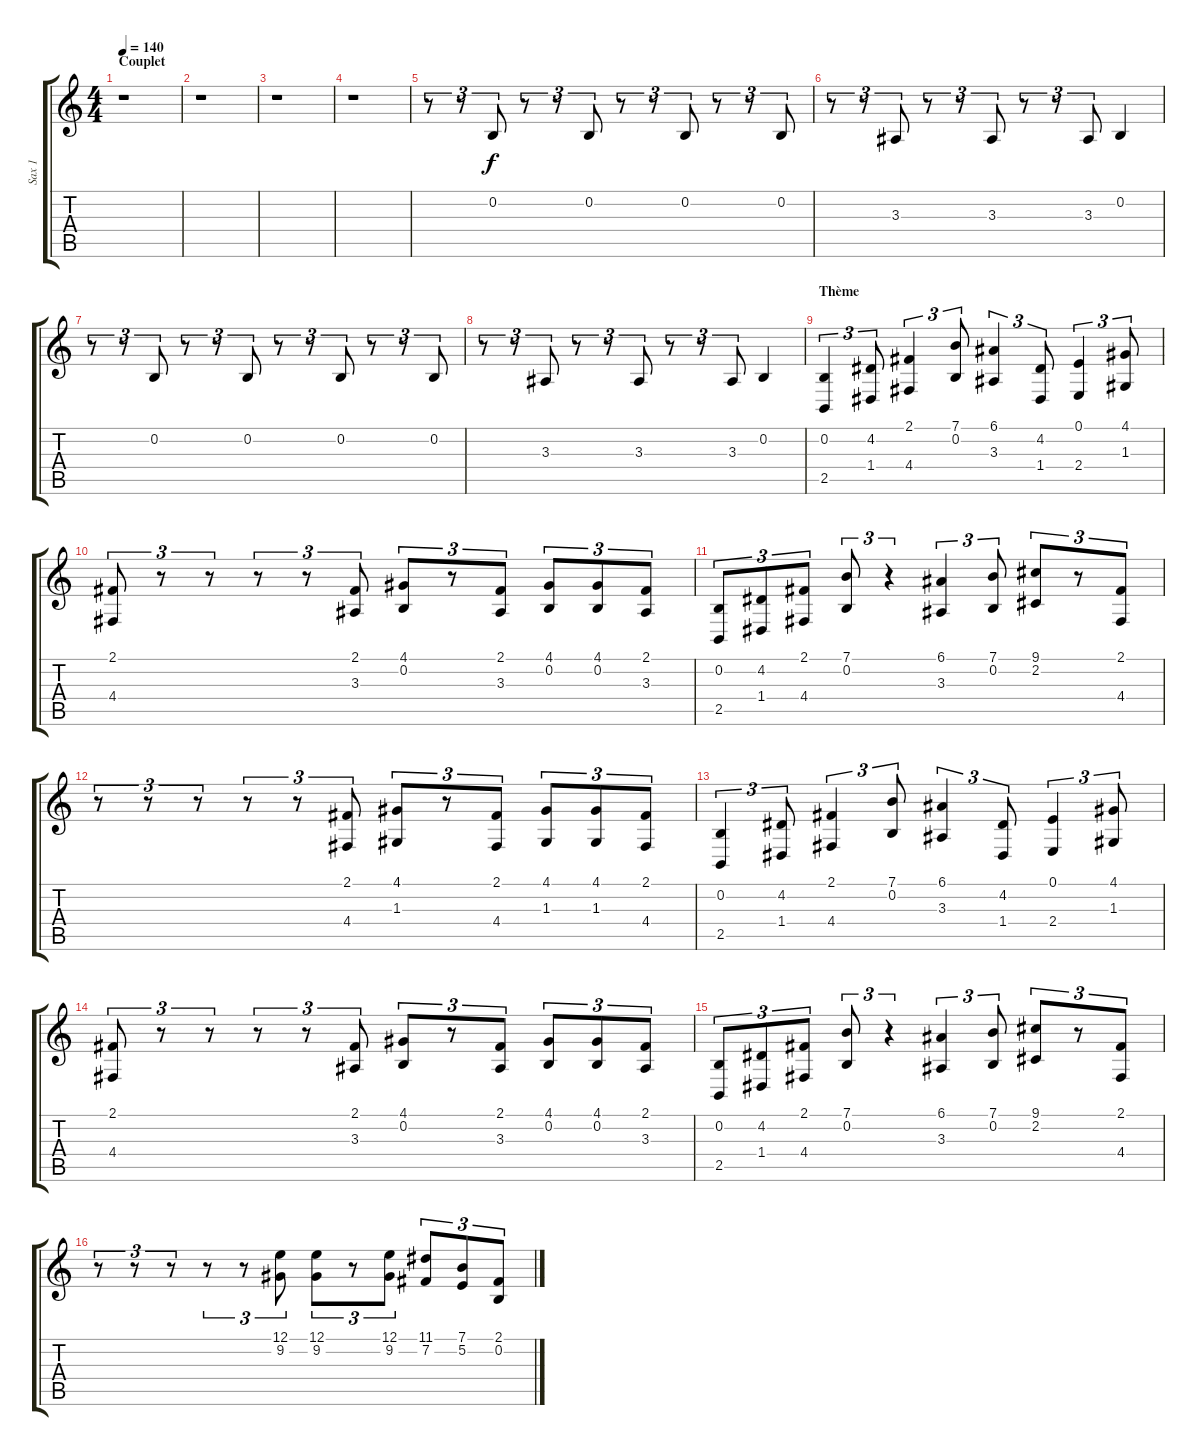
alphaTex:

\track ("Sax 1" "Sax 1") {instrument altosax}
\staff {score tabs}
\tuning (E4 B3 G3 D3 A2 E2) {hide}
\ts (4 4)
\section ("" "Couplet")
\tempo 140
\clef g2
\ks c
r.1{dy f} |
r.1 |
r.1 |
r.1 |
r.8{tu (3 2)} r.8{tu (3 2)} 0.2.8{tu (3 2)} r.8{tu (3 2)} r.8{tu (3 2)} 0.2.8{tu (3 2)} r.8{tu (3 2)} r.8{tu (3 2)} 0.2.8{tu (3 2)} r.8{tu (3 2)} r.8{tu (3 2)} 0.2.8{tu (3 2)} |
r.8{tu (3 2)} r.8{tu (3 2)} 3.3.8{tu (3 2)} r.8{tu (3 2)} r.8{tu (3 2)} 3.3.8{tu (3 2)} r.8{tu (3 2)} r.8{tu (3 2)} 3.3.8{tu (3 2)} 0.2.4 |
r.8{tu (3 2)} r.8{tu (3 2)} 0.2.8{tu (3 2)} r.8{tu (3 2)} r.8{tu (3 2)} 0.2.8{tu (3 2)} r.8{tu (3 2)} r.8{tu (3 2)} 0.2.8{tu (3 2)} r.8{tu (3 2)} r.8{tu (3 2)} 0.2.8{tu (3 2)} |
r.8{tu (3 2)} r.8{tu (3 2)} 3.3.8{tu (3 2)} r.8{tu (3 2)} r.8{tu (3 2)} 3.3.8{tu (3 2)} r.8{tu (3 2)} r.8{tu (3 2)} 3.3.8{tu (3 2)} 0.2.4 |
\section ("" "Thème")
(0.2 2.5).4{tu (3 2)} (4.2 1.4).8{tu (3 2)} (2.1 4.4).4{tu (3 2)} (7.1 0.2).8{tu (3 2)} (6.1 3.3).4{tu (3 2)} (4.2 1.4).8{tu (3 2)} (0.1 2.4).4{tu (3 2)} (4.1 1.3).8{tu (3 2)} |
(2.1 4.4).8{tu (3 2)} r.8{tu (3 2)} r.8{tu (3 2)} r.8{tu (3 2)} r.8{tu (3 2)} (2.1 3.3).8{tu (3 2)} (4.1 0.2).8{tu (3 2)} r.8{tu (3 2)} (2.1 3.3).8{tu (3 2)} (4.1 0.2).8{tu (3 2)} (4.1 0.2).8{tu (3 2)} (2.1 3.3).8{tu (3 2)} |
(0.2 2.5).8{tu (3 2)} (4.2 1.4).8{tu (3 2)} (2.1 4.4).8{tu (3 2)} (7.1 0.2).8{tu (3 2)} r.4{tu (3 2)} (6.1 3.3).4{tu (3 2)} (7.1 0.2).8{tu (3 2)} (9.1 2.2).8{tu (3 2)} r.8{tu (3 2)} (2.1 4.4).8{tu (3 2)} |
r.8{tu (3 2)} r.8{tu (3 2)} r.8{tu (3 2)} r.8{tu (3 2)} r.8{tu (3 2)} (2.1 4.4).8{tu (3 2)} (4.1 1.3).8{tu (3 2)} r.8{tu (3 2)} (2.1 4.4).8{tu (3 2)} (4.1 1.3).8{tu (3 2)} (4.1 1.3).8{tu (3 2)} (2.1 4.4).8{tu (3 2)} |
(0.2 2.5).4{tu (3 2)} (4.2 1.4).8{tu (3 2)} (2.1 4.4).4{tu (3 2)} (7.1 0.2).8{tu (3 2)} (6.1 3.3).4{tu (3 2)} (4.2 1.4).8{tu (3 2)} (0.1 2.4).4{tu (3 2)} (4.1 1.3).8{tu (3 2)} |
(2.1 4.4).8{tu (3 2)} r.8{tu (3 2)} r.8{tu (3 2)} r.8{tu (3 2)} r.8{tu (3 2)} (2.1 3.3).8{tu (3 2)} (4.1 0.2).8{tu (3 2)} r.8{tu (3 2)} (2.1 3.3).8{tu (3 2)} (4.1 0.2).8{tu (3 2)} (4.1 0.2).8{tu (3 2)} (2.1 3.3).8{tu (3 2)} |
(0.2 2.5).8{tu (3 2)} (4.2 1.4).8{tu (3 2)} (2.1 4.4).8{tu (3 2)} (7.1 0.2).8{tu (3 2)} r.4{tu (3 2)} (6.1 3.3).4{tu (3 2)} (7.1 0.2).8{tu (3 2)} (9.1 2.2).8{tu (3 2)} r.8{tu (3 2)} (2.1 4.4).8{tu (3 2)} |
r.8{tu (3 2)} r.8{tu (3 2)} r.8{tu (3 2)} r.8{tu (3 2)} r.8{tu (3 2)} (12.1 9.2).8{tu (3 2)} (12.1 9.2).8{tu (3 2)} r.8{tu (3 2)} (12.1 9.2).8{tu (3 2)} (11.1 7.2).8{tu (3 2)} (7.1 5.2).8{tu (3 2)} (2.1 0.2).8{tu (3 2)}
